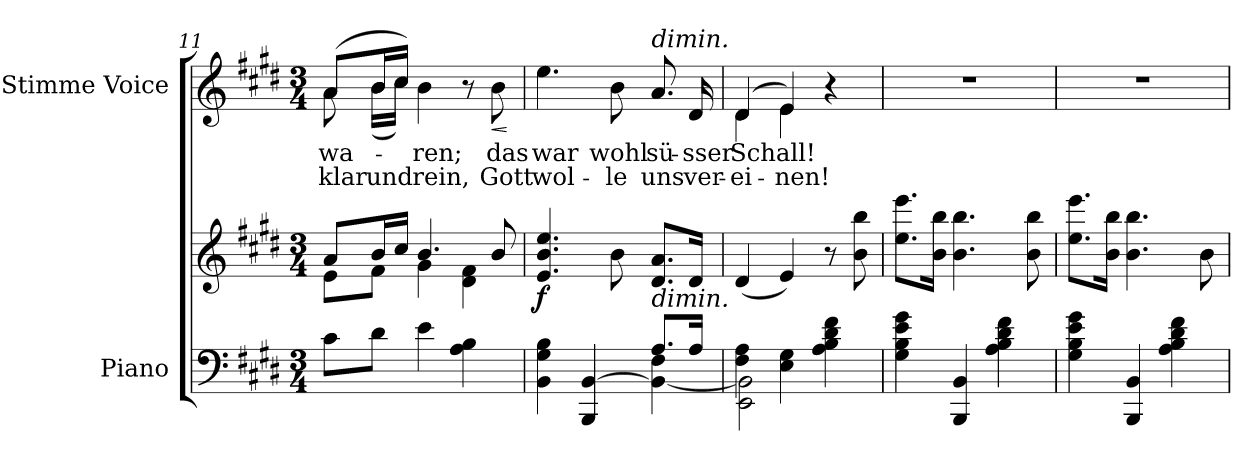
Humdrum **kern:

**kern	**kern	**dynam	**kern	**text	**text	**dynam
*part2	*part2	*part2	*part1	*part1	*part1	*part1
*staff3	*staff2	*staff2/3	*staff1	*staff1	*staff1	*staff1
*I"Piano	*	*	*I"Stimme Voice	*	*	*
*I'Pno	*	*	*	*	*	*
*clefF4	*clefG2	*	*clefG2	*	*	*
*k[f#c#g#d#]	*k[f#c#g#d#]	*	*k[f#c#g#d#]	*	*	*
*M3/4	*M3/4	*	*M3/4	*	*	*
=11	=11	=11	=11	=11	=11	=11
*	*^	*	*^	*	*	*
8c#\L	8a/L	8e\L	.	(8a/L	8a\	wa-	klar	.
8d#\J	16b/L	8f#\J	.	16b/L	(16b\LL	.	und	.
.	16cc#/JJ	.	.	16cc#/JJ)	16cc#\JJ)	.	.	.
4e\	4.b/	4g#\	.	4b\	4ryy	-ren;	rein,	.
4A\ 4B\	.	4d#\ 4f#\	.	8r	4ryy	.	.	.
!	!	!	!	!	!	!	!	!LO:HP:b
.	8b/	.	.	8b\	.	das	Gott	<
*	*v	*v	*	*	*	*	*	*
*	*	*	*v	*v	*	*	*
.	.	.	.	.	.	[
=12	=12	=12	=12	=12	=12	=12
*^	*	*	*	*	*	*
!	!	!	!LO:DY:b	!	!	!	!
2ryy	4BB\ 4G#\ 4B\	4.e/ 4.b/ 4.ee/	f	4.ee\	war	wol-	.
.	4BBB/ [<4BB/	.	.	.	.	.	.
.	.	8b\	.	8b\	wohl	-le	.
!	!	!	!	!LO:TX:a:i:t=dimin.	!	!	!
!	!	!LO:TX:b:i:t=dimin.	!	!	!	!	!
8.A/L	4BB\_ 4F#\	8.d#/ 8.a/L	.	8.a/	sü-	uns	.
16A/Jk	.	16d#/Jk	.	16d#/	-sser	ver-	.
=13	=13	=13	=13	=13	=13	=13	=13
*	*	*	*	*^	*	*	*
4F#\ 4A\	2EE\ 2BB\]	(4d#/	.	(4d#/	4d#\	Schall!	-ei-	.
4E\ 4G#\	.	4e/)	.	4e/)	4e\	.	-nen!	.
4ryy	4A\ 4B\ 4d#\ 4f#\	8r	.	4r	4ryy	.	.	.
.	.	8b\ 8bb\	.	.	.	.	.	.
*v	*v	*	*	*v	*v	*	*	*
=14	=14	=14	=14	=14	=14	=14
4G#\ 4B\ 4e\ 4g#\	8.ee\ 8.eee\L	.	2.r	.	.	.
.	16b\ 16bb\Jk	.	.	.	.	.
4BBB/ 4BB/	4.b\ 4.bb\	.	.	.	.	.
4A\ 4B\ 4d#\ 4f#\	.	.	.	.	.	.
.	8b\ 8bb\	.	.	.	.	.
=15	=15	=15	=15	=15	=15	=15
4G#\ 4B\ 4e\ 4g#\	8.ee\ 8.eee\L	.	2.r	.	.	.
.	16b\ 16bb\Jk	.	.	.	.	.
4BBB/ 4BB/	4.b\ 4.bb\	.	.	.	.	.
4A\ 4B\ 4d#\ 4f#\	.	.	.	.	.	.
.	8b\	.	.	.	.	.
=	=	=	=	=	=	=
*-	*-	*-	*-	*-	*-	*-
